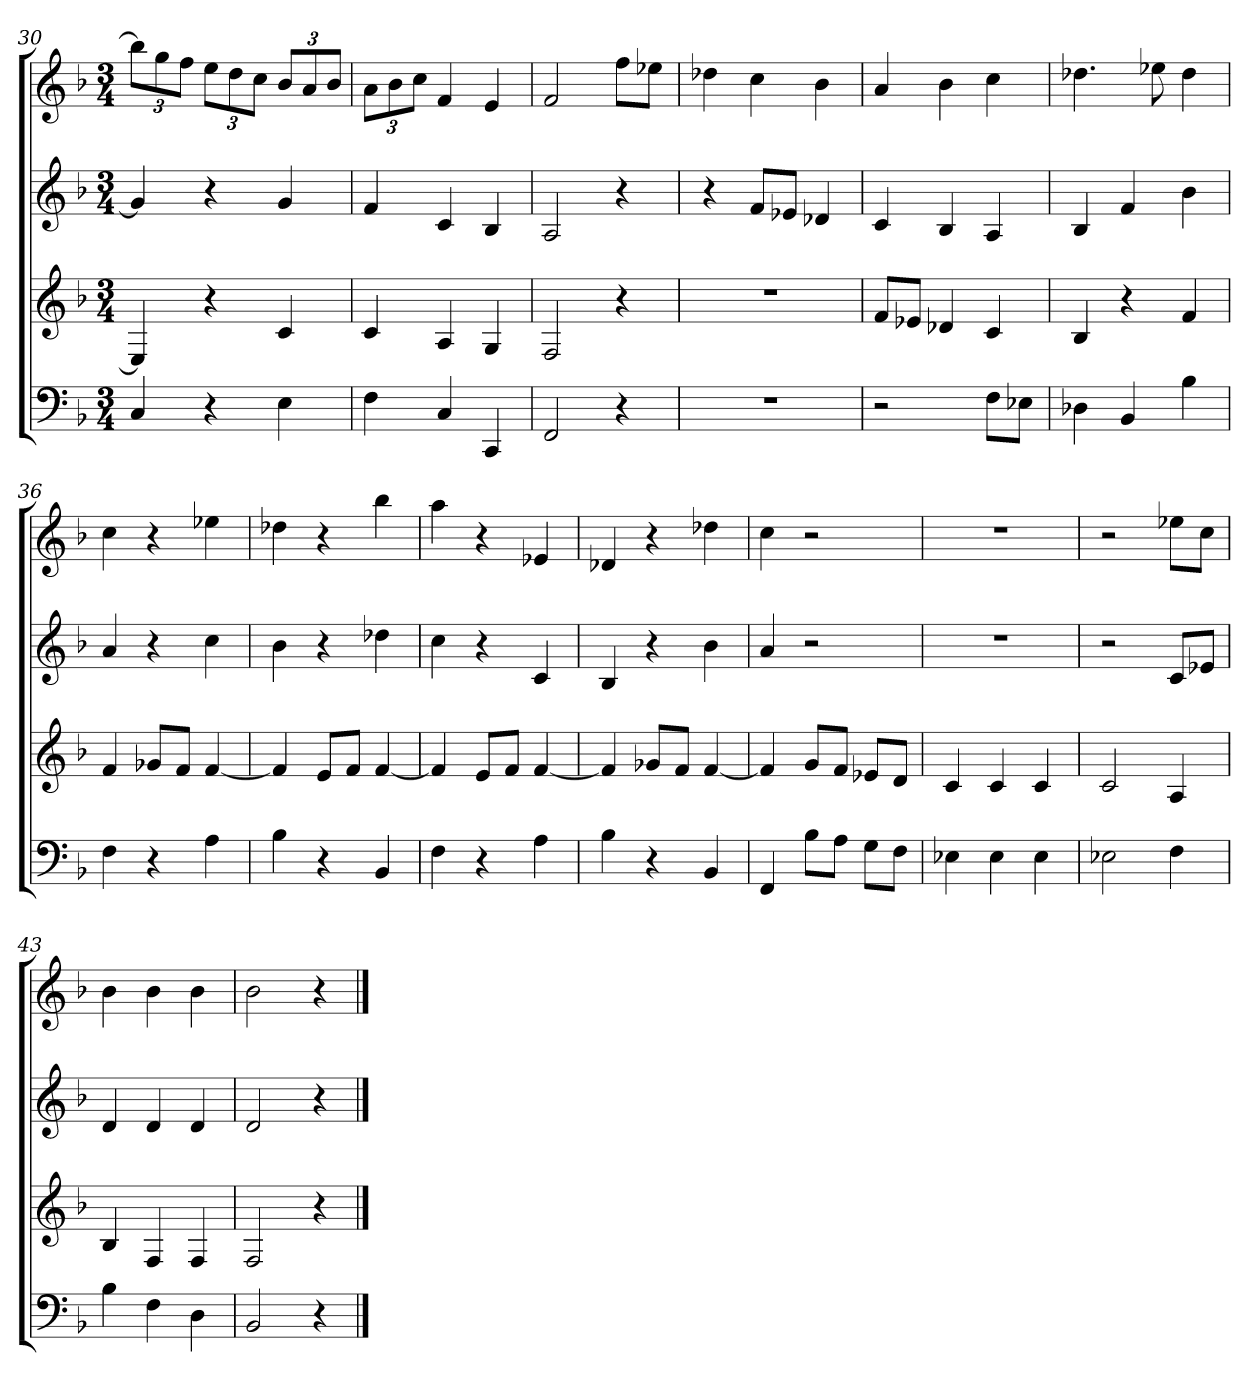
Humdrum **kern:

**kern	**kern	**kern	**kern
*part4	*part3	*part2	*part1
*staff4	*staff3	*staff2	*staff1
*k[b-]	*k[b-]	*k[b-]	*k[b-]
*F:	*F:	*F:	*F:
*M3/4	*M3/4	*M3/4	*M3/4
=30	=30	=30	=30
4C	4E]	4g]	12bb-L]
.	.	.	12gg
.	.	.	12ffJ
4r	4r	4r	12eeL
.	.	.	12dd
.	.	.	12ccJ
4E	4c	4g	12b-L
.	.	.	12a
.	.	.	12b-J
=31	=31	=31	=31
4F	4c	4f	12aL
.	.	.	12b-
.	.	.	12ccJ
4C	4A	4c	4f
4CC	4G	4B-	4e
=32	=32	=32	=32
2FF	2F	2A	2f
4r	4r	4r	8ffL
.	.	.	8ee-XJ
=33	=33	=33	=33
2.r	2.r	4r	4dd-X
.	.	8fL	4cc
.	.	8e-XJ	.
.	.	4d-X	4b-
=34	=34	=34	=34
2r	8fL	4c	4a
.	8e-XJ	.	.
.	4d-X	4B-	4b-
8FL	4c	4A	4cc
8E-XJ	.	.	.
=35	=35	=35	=35
4D-X	4B-	4B-	4.dd-X
4BB-	4r	4f	.
.	.	.	8ee-X
4B-	4f	4b-	4dd-
=36	=36	=36	=36
4F	4f	4a	4cc
4r	8g-XL	4r	4r
.	8fJ	.	.
4A	[4f	4cc	4ee-X
=37	=37	=37	=37
4B-	4f]	4b-	4dd-X
4r	8eL	4r	4r
.	8fJ	.	.
4BB-	[4f	4dd-X	4bb-
=38	=38	=38	=38
4F	4f]	4cc	4aa
4r	8eL	4r	4r
.	8fJ	.	.
4A	[4f	4c	4e-X
=39	=39	=39	=39
4B-	4f]	4B-	4d-X
4r	8g-XL	4r	4r
.	8fJ	.	.
4BB-	[4f	4b-	4dd-X
=40	=40	=40	=40
4FF	4f]	4a	4cc
8B-L	8gL	2r	2r
8AJ	8fJ	.	.
8GL	8e-XL	.	.
8FJ	8dJ	.	.
=41	=41	=41	=41
4E-X	4c	2.r	2.r
4E-	4c	.	.
4E-	4c	.	.
=42	=42	=42	=42
2E-X	2c	2r	2r
4F	4A	8cL	8ee-XL
.	.	8e-XJ	8ccJ
=43	=43	=43	=43
4B-	4B-	4d	4b-
4F	4F	4d	4b-
4D	4F	4d	4b-
=44	=44	=44	=44
2BB-	2F	2d	2b-
4r	4r	4r	4r
==	==	==	==
*-	*-	*-	*-
